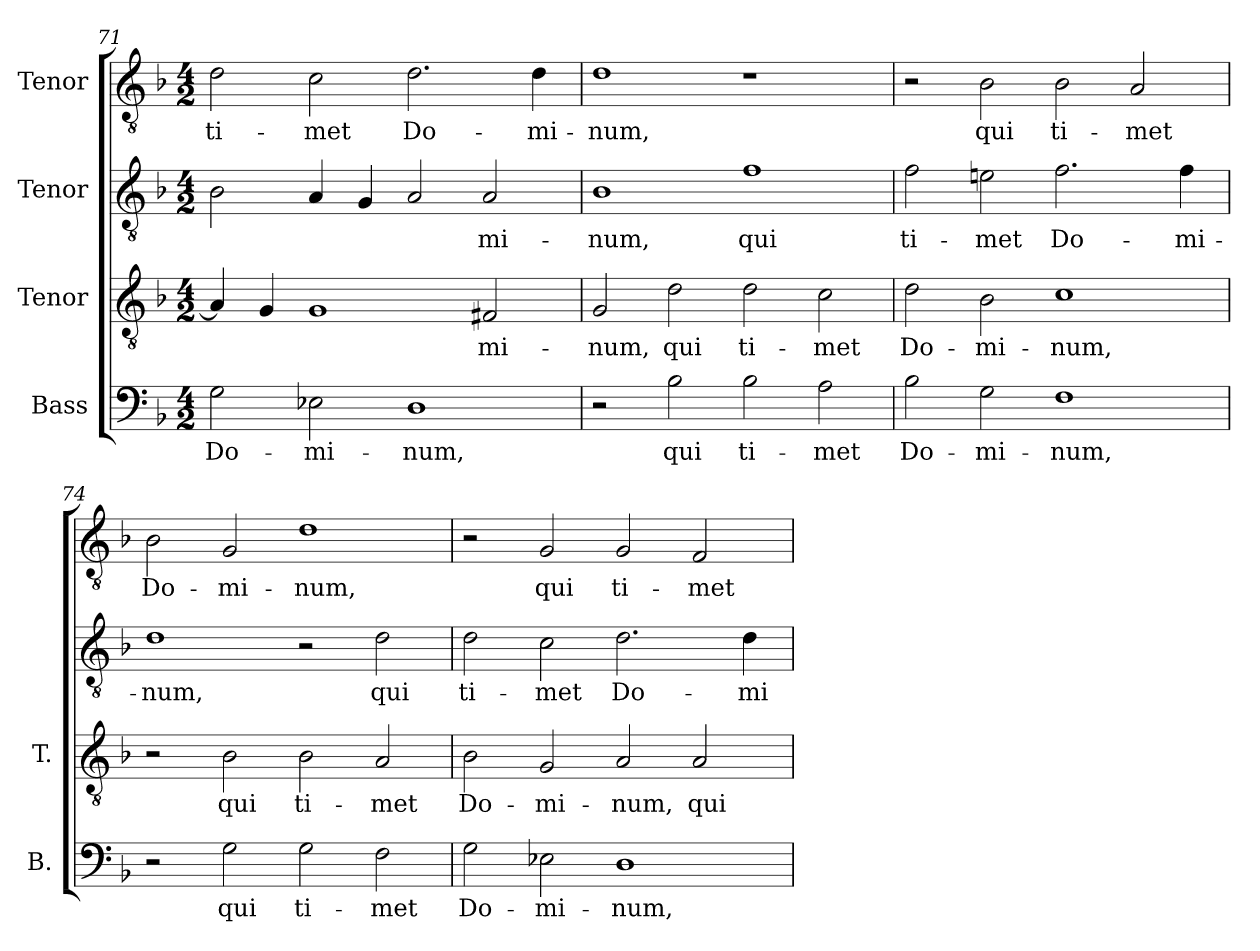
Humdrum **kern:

**kern	**text	**kern	**text	**kern	**text	**kern	**text
*part4	*part4	*part3	*part3	*part2	*part2	*part1	*part1
*staff4	*staff4	*staff3	*staff3	*staff2	*staff2	*staff1	*staff1
*I"Bass	*	*I"Tenor	*	*I"Tenor	*	*I"Tenor	*
*I'B.	*	*I'T.	*	*	*	*	*
*clefF4	*	*clefGv2	*	*clefGv2	*	*clefGv2	*
*	*	*ITrd7c12	*	*ITrd7c12	*	*ITrd7c12	*
*k[b-]	*	*k[b-]	*	*k[b-]	*	*k[b-]	*
*F:	*	*F:	*	*F:	*	*F:	*
*M4/2	*	*M4/2	*	*M4/2	*	*M4/2	*
=71	=71	=71	=71	=71	=71	=71	=71
!	!LO:LY:b:color=#000000	!	!	!	!	!	!
!	!	!	!	!	!	!	!LO:LY:b:color=#000000
2Gi\	Do-	4AAi/]	.	2BB-i\	.	2Di\	ti-
.	.	4GGi/	.	.	.	.	.
!	!LO:LY:b:color=#000000	!	!	!	!	!	!
!	!	!	!	!	!	!	!LO:LY:b:color=#000000
2E-Xi\	-mi-	1GGi	.	4AAi/	.	2Ci\	-met
.	.	.	.	4GGi/	.	.	.
!	!LO:LY:b:color=#000000	!	!	!	!	!	!
!	!	!	!	!	!	!	!LO:LY:b:color=#000000
1Di	-num,	.	.	2AAi/	.	2.Di\	Do-
!	!	!	!LO:LY:b:color=#000000	!	!	!	!
!	!	!	!	!	!LO:LY:b:color=#000000	!	!
.	.	2FF#Xi/	-mi-	2AAi/	-mi-	.	.
!	!	!	!	!	!	!	!LO:LY:b:color=#000000
.	.	.	.	.	.	4Di\	-mi-
!!LO:LB:g=z
=72	=72	=72	=72	=72	=72	=72	=72
!	!	!	!LO:LY:b:color=#000000	!	!	!	!
!	!	!	!	!	!LO:LY:b:color=#000000	!	!
!	!	!	!	!	!	!	!LO:LY:b:color=#000000
2r	.	2GGi/	-num,	1BB-i	-num,	1Di	-num,
!	!LO:LY:b:color=#000000	!	!	!	!	!	!
!	!	!	!LO:LY:b:color=#000000	!	!	!	!
2B-i\	qui	2Di\	qui	.	.	.	.
!	!LO:LY:b:color=#000000	!	!	!	!	!	!
!	!	!	!LO:LY:b:color=#000000	!	!	!	!
!	!	!	!	!	!LO:LY:b:color=#000000	!	!
2B-i\	ti-	2Di\	ti-	1Fi	qui	1r	.
!	!LO:LY:b:color=#000000	!	!	!	!	!	!
!	!	!	!LO:LY:b:color=#000000	!	!	!	!
2Ai\	-met	2Ci\	-met	.	.	.	.
=73	=73	=73	=73	=73	=73	=73	=73
!	!LO:LY:b:color=#000000	!	!	!	!	!	!
!	!	!	!LO:LY:b:color=#000000	!	!	!	!
!	!	!	!	!	!LO:LY:b:color=#000000	!	!
2B-i\	Do-	2Di\	Do-	2Fi\	ti-	2r	.
!	!LO:LY:b:color=#000000	!	!	!	!	!	!
!	!	!	!LO:LY:b:color=#000000	!	!	!	!
!	!	!	!	!	!LO:LY:b:color=#000000	!	!
!	!	!	!	!	!	!	!LO:LY:b:color=#000000
2Gi\	-mi-	2BB-i\	-mi-	2Eni\	-met	2BB-i\	qui
!	!LO:LY:b:color=#000000	!	!	!	!	!	!
!	!	!	!LO:LY:b:color=#000000	!	!	!	!
!	!	!	!	!	!LO:LY:b:color=#000000	!	!
!	!	!	!	!	!	!	!LO:LY:b:color=#000000
1Fi	-num,	1Ci	-num,	2.Fi\	Do-	2BB-i\	ti-
!	!	!	!	!	!	!	!LO:LY:b:color=#000000
.	.	.	.	.	.	2AAi/	-met
!	!	!	!	!	!LO:LY:b:color=#000000	!	!
.	.	.	.	4Fi\	-mi-	.	.
=74	=74	=74	=74	=74	=74	=74	=74
!	!	!	!	!	!LO:LY:b:color=#000000	!	!
!	!	!	!	!	!	!	!LO:LY:b:color=#000000
2r	.	2r	.	1Di	-num,	2BB-i\	Do-
!	!LO:LY:b:color=#000000	!	!	!	!	!	!
!	!	!	!LO:LY:b:color=#000000	!	!	!	!
!	!	!	!	!	!	!	!LO:LY:b:color=#000000
2Gi\	qui	2BB-i\	qui	.	.	2GGi/	-mi-
!	!LO:LY:b:color=#000000	!	!	!	!	!	!
!	!	!	!LO:LY:b:color=#000000	!	!	!	!
!	!	!	!	!	!	!	!LO:LY:b:color=#000000
2Gi\	ti-	2BB-i\	ti-	2r	.	1Di	-num,
!	!LO:LY:b:color=#000000	!	!	!	!	!	!
!	!	!	!LO:LY:b:color=#000000	!	!	!	!
!	!	!	!	!	!LO:LY:b:color=#000000	!	!
2Fi\	-met	2AAi/	-met	2Di\	qui	.	.
=75	=75	=75	=75	=75	=75	=75	=75
!	!LO:LY:b:color=#000000	!	!	!	!	!	!
!	!	!	!LO:LY:b:color=#000000	!	!	!	!
!	!	!	!	!	!LO:LY:b:color=#000000	!	!
2Gi\	Do-	2BB-i\	Do-	2Di\	ti-	2r	.
!	!LO:LY:b:color=#000000	!	!	!	!	!	!
!	!	!	!LO:LY:b:color=#000000	!	!	!	!
!	!	!	!	!	!LO:LY:b:color=#000000	!	!
!	!	!	!	!	!	!	!LO:LY:b:color=#000000
2E-Xi\	-mi-	2GGi/	-mi-	2Ci\	-met	2GGi/	qui
!	!LO:LY:b:color=#000000	!	!	!	!	!	!
!	!	!	!LO:LY:b:color=#000000	!	!	!	!
!	!	!	!	!	!LO:LY:b:color=#000000	!	!
!	!	!	!	!	!	!	!LO:LY:b:color=#000000
1Di	-num,	2AAi/	-num,	2.Di\	Do-	2GGi/	ti-
!	!	!	!LO:LY:b:color=#000000	!	!	!	!
!	!	!	!	!	!	!	!LO:LY:b:color=#000000
.	.	2AAi/	qui	.	.	2FFi/	-met
!	!	!	!	!	!LO:LY:b:color=#000000	!	!
.	.	.	.	4Di\	-mi-	.	.
=	=	=	=	=	=	=	=
*-	*-	*-	*-	*-	*-	*-	*-
